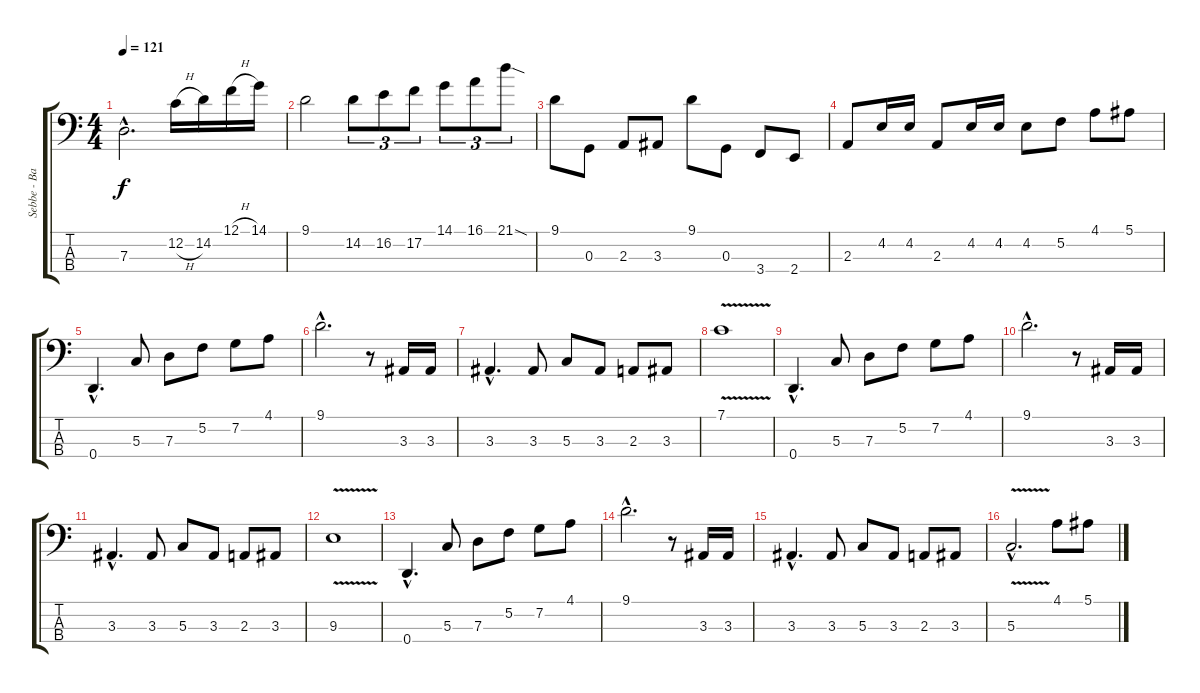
\track ("Sebbe - Bass Guitar" "Sebbe - Ba") {instrument electricbassfinger}
\staff {score tabs}
\tuning (F2 C2 G1 D1) {hide}
\ts (4 4)
\tempo 121
\clef f4
\ks c
7.3{hac}.2{d dy f} 12.2{h}.16 14.2.16 12.1{h}.16 14.1.16 |
9.1.2 14.2.8{tu (3 2)} 16.2.8{tu (3 2)} 17.2.8{tu (3 2)} 14.1.8{tu (3 2)} 16.1.8{tu (3 2)} 21.1{sod}.8{tu (3 2)} |
9.1.8 0.3.8 2.3.8 3.3.8 9.1.8 0.3.8 3.4.8 2.4.8 |
2.3.8 4.2.16 4.2.16 2.3.8 4.2.16 4.2.16 4.2.8 5.2.8 4.1.8 5.1.8 |
0.4{hac}.4{d} 5.3.8 7.3.8 5.2.8 7.2.8 4.1.8 |
9.1{hac}.2{d} r.8 3.3.16 3.3.16 |
3.3{hac}.4{d} 3.3.8 5.3.8 3.3.8 2.3.8 3.3.8 |
7.1{v}.1 |
0.4{hac}.4{d} 5.3.8 7.3.8 5.2.8 7.2.8 4.1.8 |
9.1{hac}.2{d} r.8 3.3.16 3.3.16 |
3.3{hac}.4{d} 3.3.8 5.3.8 3.3.8 2.3.8 3.3.8 |
9.3{v}.1 |
0.4{hac}.4{d} 5.3.8 7.3.8 5.2.8 7.2.8 4.1.8 |
9.1{hac}.2{d} r.8 3.3.16 3.3.16 |
3.3{hac}.4{d} 3.3.8 5.3.8 3.3.8 2.3.8 3.3.8 |
5.3{v hac}.2{d} 4.1.8 5.1.8
